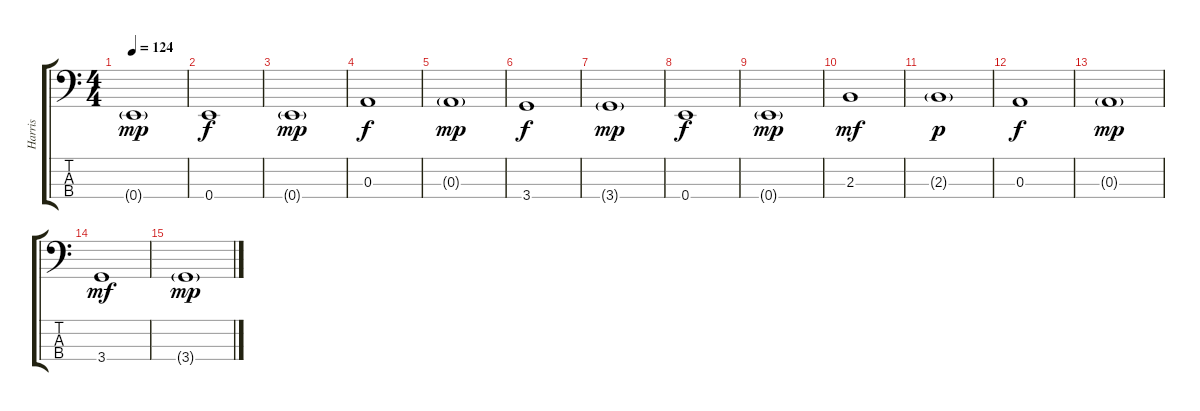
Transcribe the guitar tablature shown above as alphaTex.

\track ("Harris" "Harris") {instrument electricbassfinger}
\staff {score tabs}
\tuning (G2 D2 A1 E1) {hide}
\ts (4 4)
\tempo 124
\clef f4
\ks c
0.4{g}.1{dy mp} |
0.4.1{dy f} |
0.4{g}.1{dy mp} |
0.3.1{dy f} |
0.3{g}.1{dy mp} |
3.4.1{dy f} |
3.4{g}.1{dy mp} |
0.4.1{dy f} |
0.4{g}.1{dy mp} |
2.3.1{dy mf} |
2.3{g}.1{dy p} |
0.3.1{dy f} |
0.3{g}.1{dy mp} |
3.4.1{dy mf} |
3.4{g}.1{dy mp}
